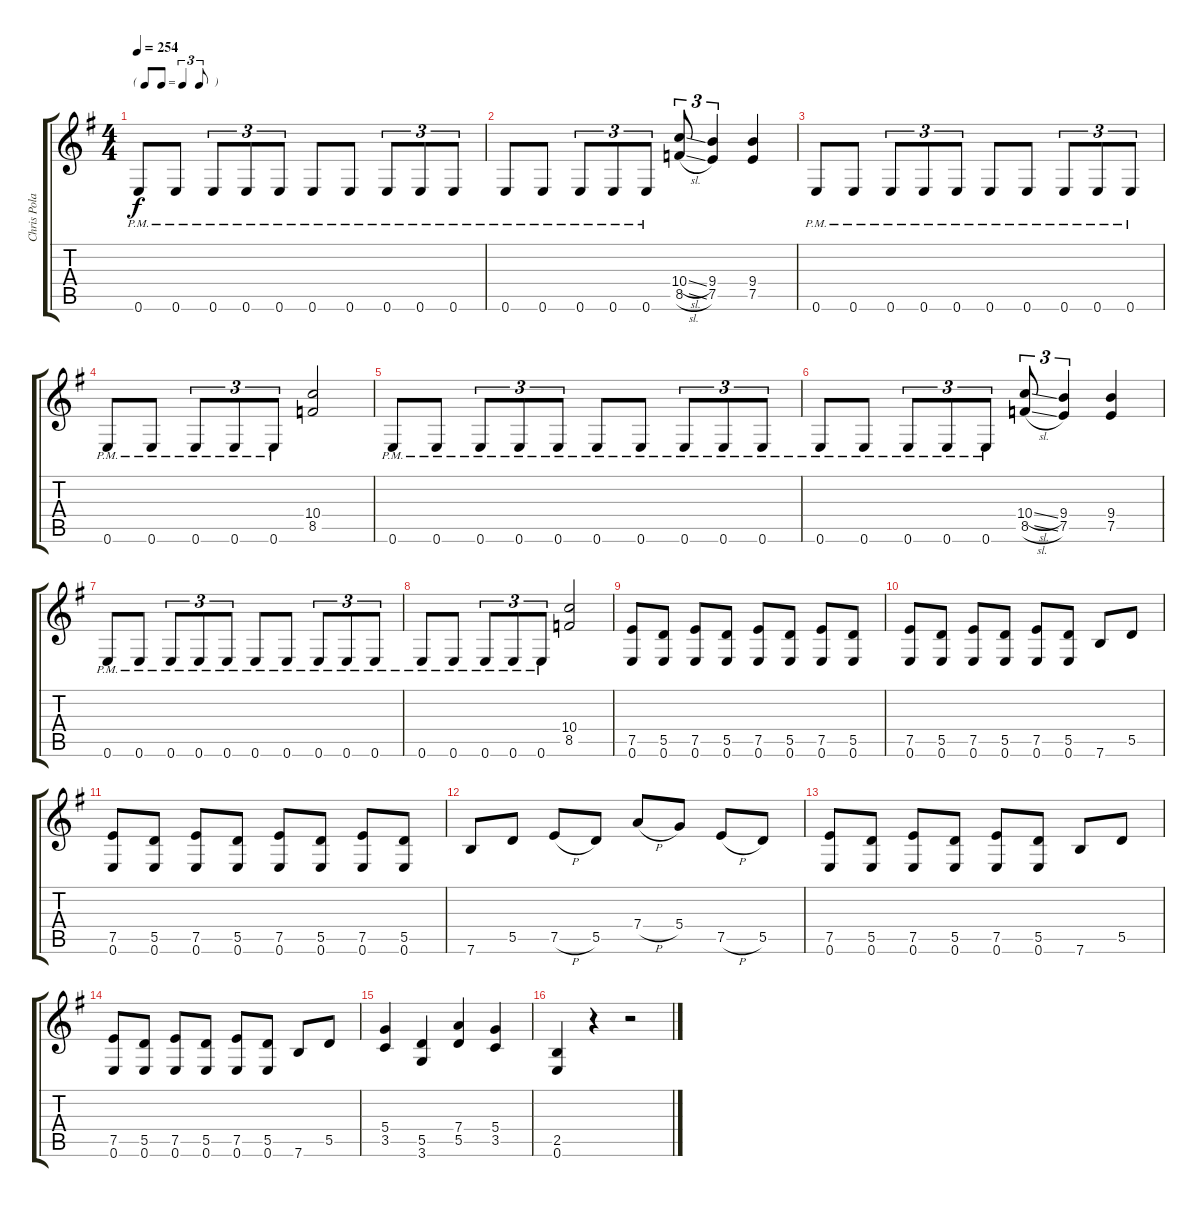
\track ("Chris Poland" "Chris Pola") {instrument distortionguitar}
\staff {score tabs}
\tuning (E4 B3 G3 D3 A2 E2) {hide}
\ts (4 4)
\tf triplet8th
\tempo 254
\clef g2
\ks g
0.6{pm}.8{dy f} 0.6{pm}.8 0.6{pm}.8{tu (3 2)} 0.6{pm}.8{tu (3 2)} 0.6{pm}.8{tu (3 2)} 0.6{pm}.8 0.6{pm}.8 0.6{pm}.8{tu (3 2)} 0.6{pm}.8{tu (3 2)} 0.6{pm}.8{tu (3 2)} |
0.6{pm}.8 0.6{pm}.8 0.6{pm}.8{tu (3 2)} 0.6{pm}.8{tu (3 2)} 0.6{pm}.8{tu (3 2)} (10.4{sl} 8.5{sl}).8{tu (3 2)} (9.4 7.5).4{tu (3 2)} (9.4 7.5).4 |
0.6{pm}.8 0.6{pm}.8 0.6{pm}.8{tu (3 2)} 0.6{pm}.8{tu (3 2)} 0.6{pm}.8{tu (3 2)} 0.6{pm}.8 0.6{pm}.8 0.6{pm}.8{tu (3 2)} 0.6{pm}.8{tu (3 2)} 0.6{pm}.8{tu (3 2)} |
0.6{pm}.8 0.6{pm}.8 0.6{pm}.8{tu (3 2)} 0.6{pm}.8{tu (3 2)} 0.6{pm}.8{tu (3 2)} (10.4 8.5).2 |
0.6{pm}.8 0.6{pm}.8 0.6{pm}.8{tu (3 2)} 0.6{pm}.8{tu (3 2)} 0.6{pm}.8{tu (3 2)} 0.6{pm}.8 0.6{pm}.8 0.6{pm}.8{tu (3 2)} 0.6{pm}.8{tu (3 2)} 0.6{pm}.8{tu (3 2)} |
0.6{pm}.8 0.6{pm}.8 0.6{pm}.8{tu (3 2)} 0.6{pm}.8{tu (3 2)} 0.6{pm}.8{tu (3 2)} (10.4{sl} 8.5{sl}).8{tu (3 2)} (9.4 7.5).4{tu (3 2)} (9.4 7.5).4 |
0.6{pm}.8 0.6{pm}.8 0.6{pm}.8{tu (3 2)} 0.6{pm}.8{tu (3 2)} 0.6{pm}.8{tu (3 2)} 0.6{pm}.8 0.6{pm}.8 0.6{pm}.8{tu (3 2)} 0.6{pm}.8{tu (3 2)} 0.6{pm}.8{tu (3 2)} |
0.6{pm}.8 0.6{pm}.8 0.6{pm}.8{tu (3 2)} 0.6{pm}.8{tu (3 2)} 0.6{pm}.8{tu (3 2)} (10.4 8.5).2 |
(7.5 0.6).8 (5.5 0.6).8 (7.5 0.6).8 (5.5 0.6).8 (7.5 0.6).8 (5.5 0.6).8 (7.5 0.6).8 (5.5 0.6).8 |
(7.5 0.6).8 (5.5 0.6).8 (7.5 0.6).8 (5.5 0.6).8 (7.5 0.6).8 (5.5 0.6).8 7.6.8 5.5.8 |
(7.5 0.6).8 (5.5 0.6).8 (7.5 0.6).8 (5.5 0.6).8 (7.5 0.6).8 (5.5 0.6).8 (7.5 0.6).8 (5.5 0.6).8 |
7.6.8 5.5.8 7.5{h}.8 5.5.8 7.4{h}.8 5.4.8 7.5{h}.8 5.5.8 |
(7.5 0.6).8 (5.5 0.6).8 (7.5 0.6).8 (5.5 0.6).8 (7.5 0.6).8 (5.5 0.6).8 7.6.8 5.5.8 |
(7.5 0.6).8 (5.5 0.6).8 (7.5 0.6).8 (5.5 0.6).8 (7.5 0.6).8 (5.5 0.6).8 7.6.8 5.5.8 |
(5.4 3.5).4 (5.5 3.6).4 (7.4 5.5).4 (5.4 3.5).4 |
(2.5 0.6).4 r.4 r.2
